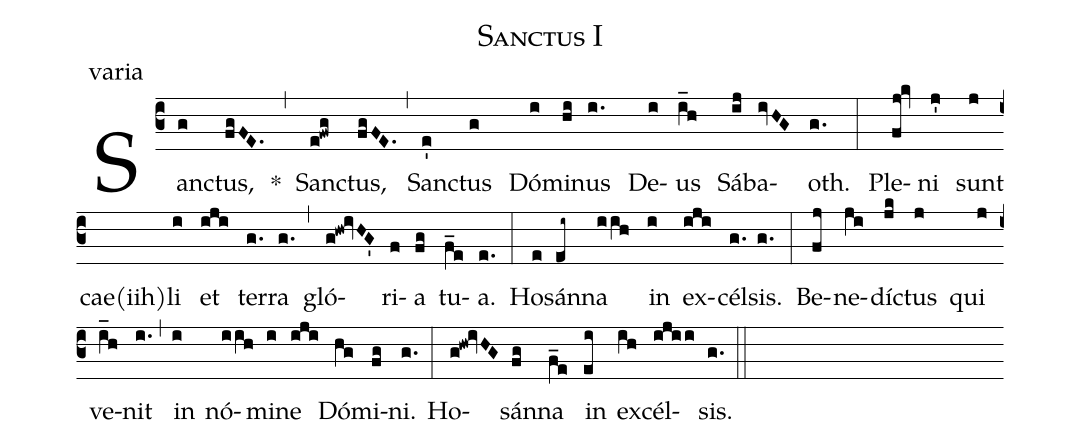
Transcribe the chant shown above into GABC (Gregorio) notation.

name: Sanctus I;
office-part: varia;
def-m1: \grevepisemus{l}{18};
%%
(c3) San(g)ctus,(fgFE.) *(,) San(e!fwg)ctus,(fgFE.) (,) San(e')ctus(g) Dó(i)mi(hi)nus(i.) De(i)us(i_h) Sá(ij)ba(ivHG)oth.(g.) (:) Ple(fj!kv)ni(j') sunt(j) c<sp>ae(iih)</sp>li(i) et(iji) ter(g.)ra(g.) (,) gló(g!hw!ivHG')ri(f)a(fg) tu(f_e)a.(e.) (:) Ho(e)sán(ei~)na(iih) in(i) ex(iji)cél(g.)sis.(g.) (:) Be(fj)ne(ji)dí(jk)ctus(j) qui(j) ve(i_h)nit(i.) (,) in(i) nó(iih)mi(i)ne(iji) Dó(hg)mi(fg)ni.(g.) (:) Ho(g!hw!ivHG)sán(fg)na(f_e) in(ei) ex(ih)cél(ijii)sis.(g.) (::)
